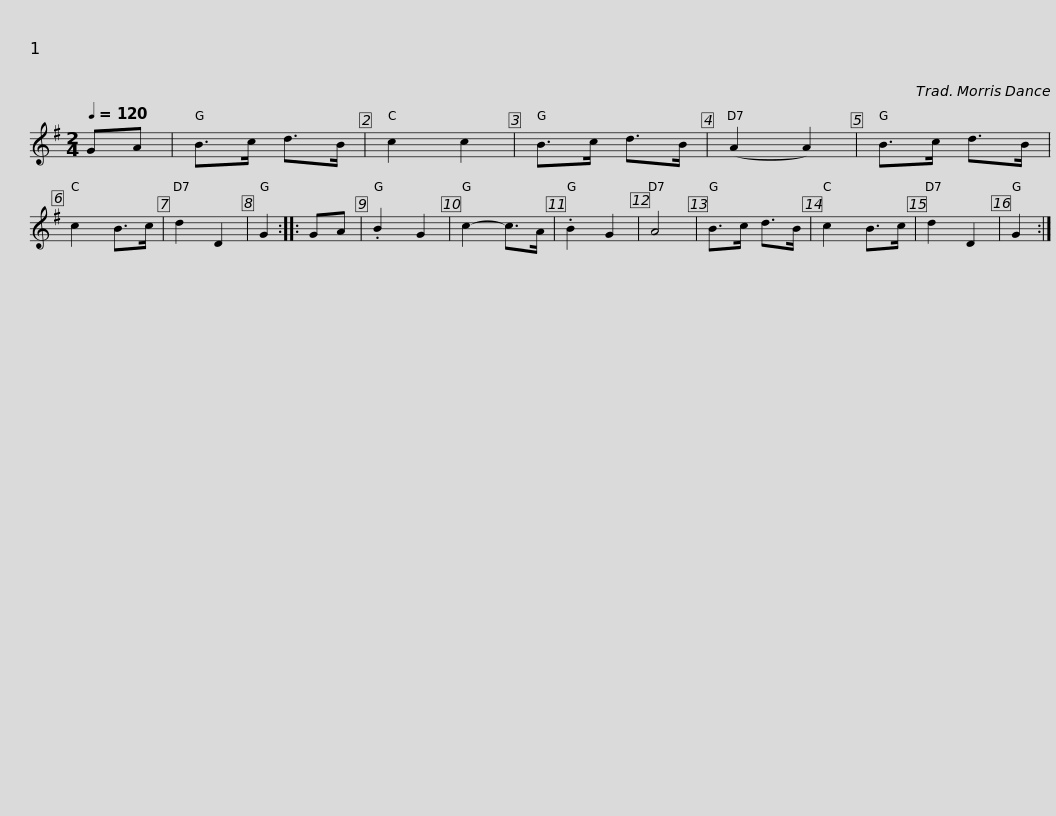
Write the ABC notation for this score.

X:1
L:1/8
Q:1/4=120
M:2/4
I:linebreak $
K:G
V:1 treble
V:1
 GA | B>c d>B | c2 c2 | B>c d>B | (A2 A2) | %5
 B>c d>B | c2 B>c | d2 D2 | G2 :: GA | %10
 .B2 G2 | c2- c>A | .B2 G2 |$ A4 | B>c d>B | %15
 c2 B>c | d2 D2 | G2 :| %18
